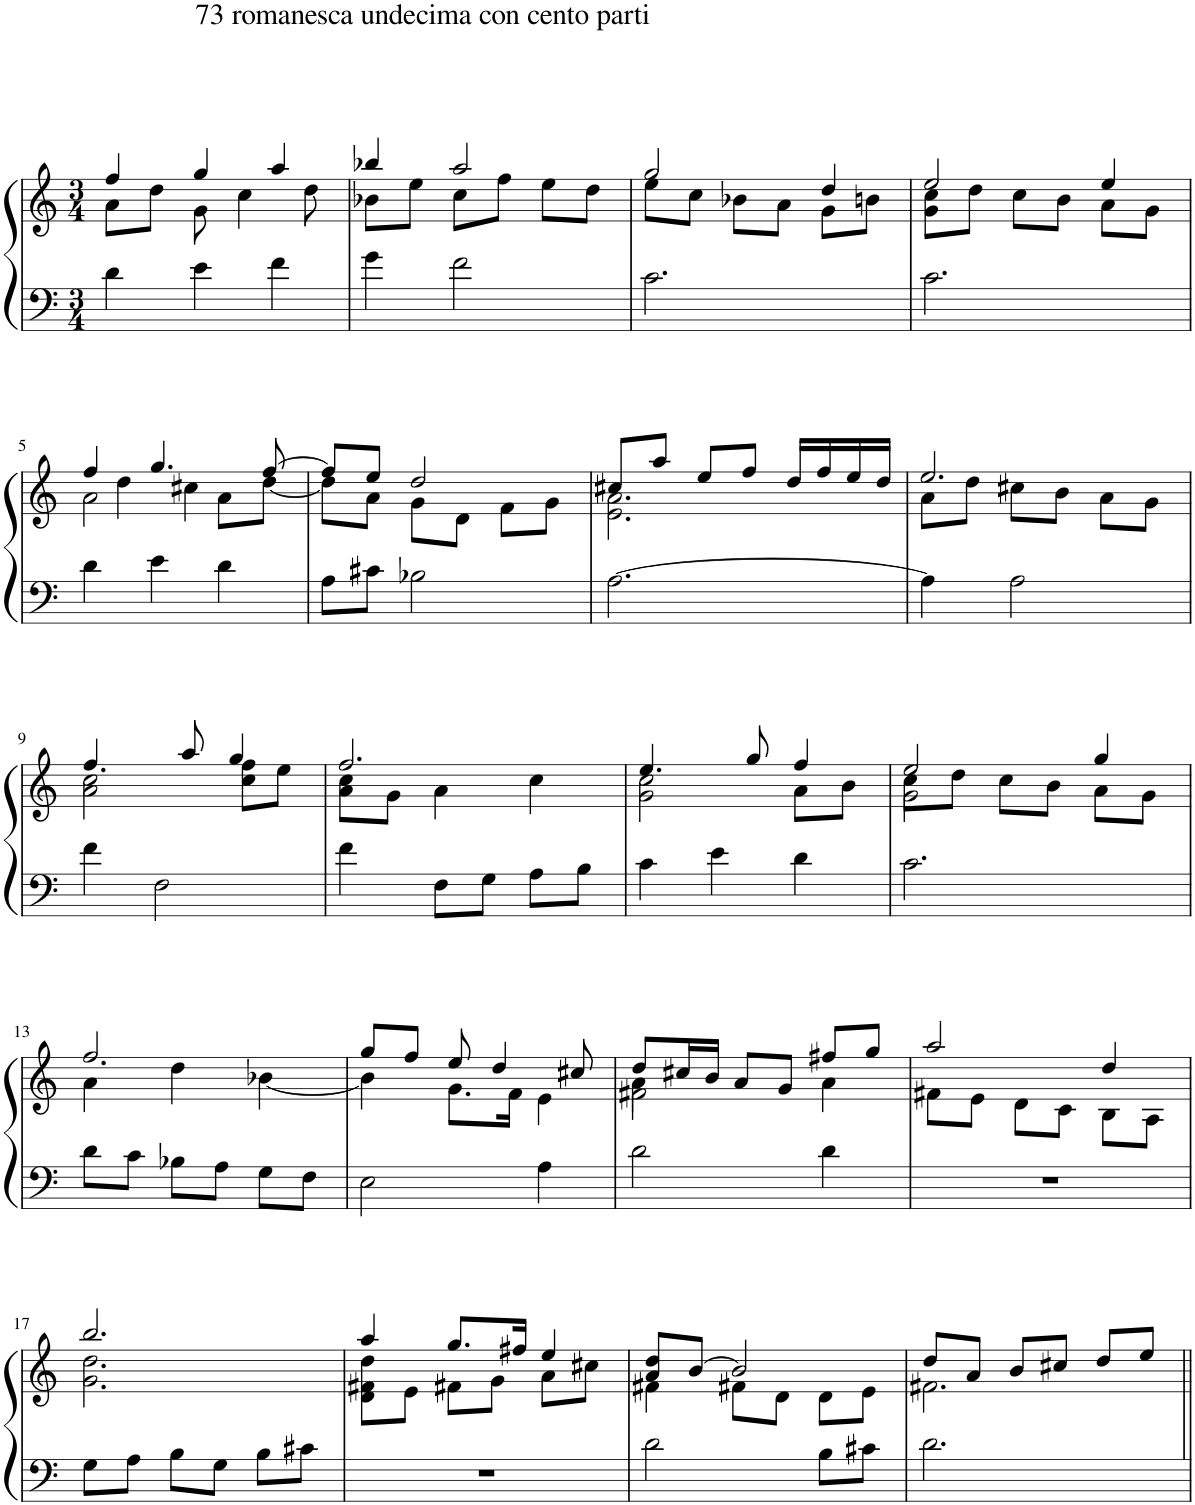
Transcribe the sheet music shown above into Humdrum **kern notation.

**kern	**kern
*part1	*part1
*staff2	*staff1
*I"Piano	*
*I'Pno.	*
*clefF4	*clefG2
*k[]	*k[]
*M3/4	*M3/4
=1	=1
*	*^
4d\	4ff/	8a\L
.	.	8dd\J
4e\	4gg/	8g\
.	.	4cc\
4f\	4aa/	.
.	.	8dd\
=2	=2	=2
4g\	4bb-X/	8b-X\L
.	.	8ee\J
2f\	2aa/	8cc\L
.	.	8ff\J
.	.	8ee\L
.	.	8dd\J
=3	=3	=3
2.c\	2gg/	8ee\L
.	.	8cc\J
.	.	8b-X\L
.	.	8a\J
.	4dd/	8g\L
.	.	8bn\J
=4	=4	=4
2.c\	2ee/	8g\ 8cc\L
.	.	8dd\J
.	.	8cc\L
.	.	8b\J
.	4ee/	8a\L
.	.	8g\J
!!LO:LB:g=z
=5	=5	=5
*	*	*^
4d\	4ff/	2a\	8ryy
.	.	.	4dd\
4e\	4.gg/	.	.
.	.	.	4cc#X\
4d\	.	8a\L	.
.	[8ff/	[8dd\J	8ryy
*	*	*v	*v
=6	=6	=6
8A\L	8ff/L]	8dd\L]
8c#X\J	8ee/J	8a\J
2B-X\	2dd/	8g\L
.	.	8d\J
.	.	8f\L
.	.	8g\J
=7	=7	=7
[2.A\	8cc#X/L	2.e\ 2.a\
.	8aa/J	.
.	8ee/L	.
.	8ff/J	.
.	16dd/LL	.
.	16ff/	.
.	16ee/	.
.	16dd/JJ	.
=8	=8	=8
4A\]	2.ee/	8a\L
.	.	8dd\J
2A\	.	8cc#X\L
.	.	8b\J
.	.	8a\L
.	.	8g\J
!!LO:LB:g=z	!!
=9	=9	=9
4f\	4.ff/	2a\ 2cc\
2F\	.	.
.	8aa/	.
.	4gg/	8cc\ 8ff\L
.	.	8ee\J
=10	=10	=10
4f\	2.ff/	8a\ 8cc\L
.	.	8g\J
8F\L	.	4a\
8G\J	.	.
8A\L	.	4cc\
8B\J	.	.
=11	=11	=11
4c\	4.ee/	2g\ 2cc\
4e\	.	.
.	8gg/	.
4d\	4ff/	8a\L
.	.	8b\J
=12	=12	=12
*	*	*^
2.c\	2ee/	8cc\L	2g\
.	.	8dd\J	.
.	.	8cc\L	.
.	.	8b\J	.
.	4gg/	8a\L	4ryy
.	.	8g\J	.
*	*	*v	*v
!!LO:LB:g=z
=13	=13	=13
8d\L	2.ff/	4a\
8c\J	.	.
8B-X\L	.	4dd\
8A\J	.	.
8G\L	.	[4b-X\
8F\J	.	.
=14	=14	=14
2E\	8gg/L	4b-\]
.	8ff/J	.
.	8ee/	8.g\L
.	4dd/	.
.	.	16f\Jk
4A\	.	4e\
.	8cc#X/	.
=15	=15	=15
*	*	*^
2d\	8dd/L	4a\	2f#X\
.	16cc#X/L	.	.
.	16b/JJ	.	.
.	8a/L	4ryy	.
.	8g/J	.	.
4d\	8ff#X/L	4a\	4ryy
.	8gg/J	.	.
*	*	*v	*v
=16	=16	=16
2.r	2aa/	8f#X\L
.	.	8e\J
.	.	8d\L
.	.	8c\J
.	4dd/	8B\L
.	.	8A\J
!!LO:LB:g=z	!!
=17	=17	=17
8G\L	2.bb/	2.g\ 2.dd\
8A\J	.	.
8B\L	.	.
8G\J	.	.
8B\L	.	.
8c#X\J	.	.
=18	=18	=18
2.r	4aa/	8d\ 8f#X\ 8dd\L
.	.	8e\J
.	8.gg/L	8f#X\L
.	.	8g\J
.	16ff#X/Jk	.
.	4ee/	8a\L
.	.	8cc#X\J
=19	=19	=19
2d\	8a/ 8dd/L	4f#X\
.	[8b/J	.
.	2b/]	8f#X\L
.	.	8d\J
8B\L	.	8d\L
8c#X\J	.	8e\J
=20	=20	=20
2.d\	8dd/L	2.f#X\
.	8a/J	.
.	8b/L	.
.	8cc#X/J	.
.	8dd/L	.
.	8ee/J	.
*	*v	*v
=||	=||
*-	*-
